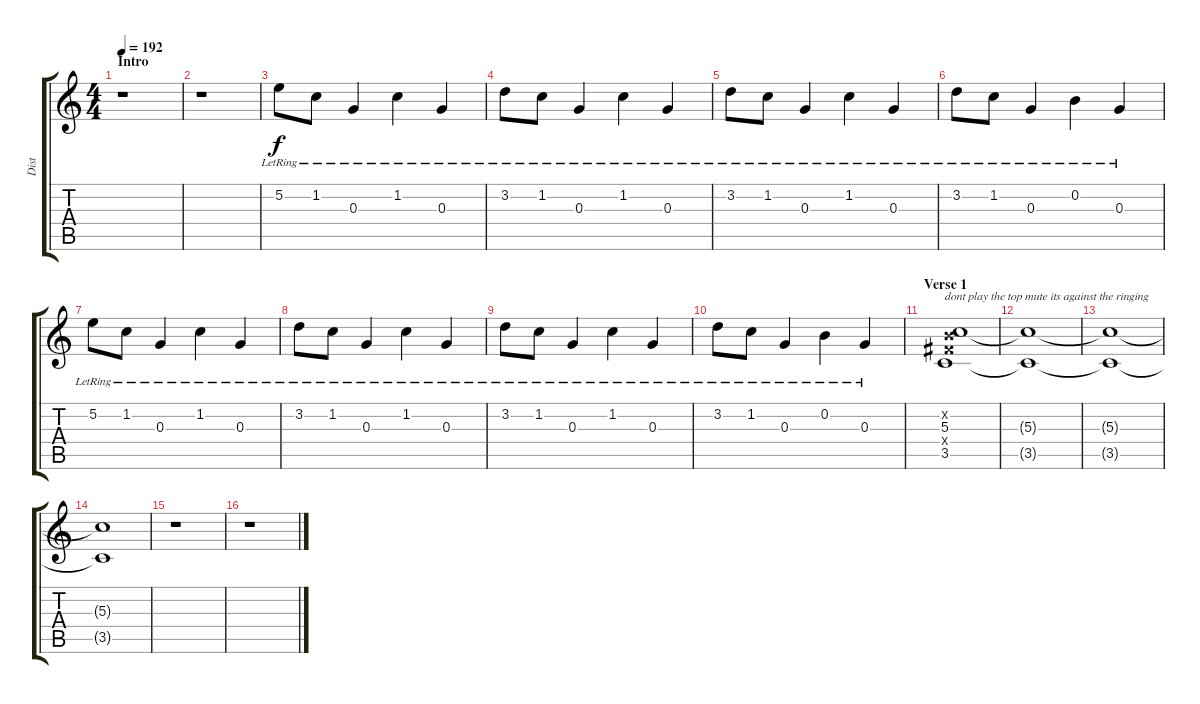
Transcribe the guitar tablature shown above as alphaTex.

\track ("Dist" "Dist") {instrument distortionguitar}
\staff {score tabs}
\tuning (E4 B3 G3 D3 A2 E2) {hide}
\ts (4 4)
\section ("" "Intro")
\tempo 192
\clef g2
\ks c
r.1{dy f instrument distortionguitar} |
r.1 |
5.2{lr}.8 1.2{lr}.8 0.3{lr}.4 1.2{lr}.4 0.3{lr}.4 |
3.2{lr}.8 1.2{lr}.8 0.3{lr}.4 1.2{lr}.4 0.3{lr}.4 |
3.2{lr}.8 1.2{lr}.8 0.3{lr}.4 1.2{lr}.4 0.3{lr}.4 |
3.2{lr}.8 1.2{lr}.8 0.3{lr}.4 0.2{lr}.4 0.3{lr}.4 |
5.2{lr}.8 1.2{lr}.8 0.3{lr}.4 1.2{lr}.4 0.3{lr}.4 |
3.2{lr}.8 1.2{lr}.8 0.3{lr}.4 1.2{lr}.4 0.3{lr}.4 |
3.2{lr}.8 1.2{lr}.8 0.3{lr}.4 1.2{lr}.4 0.3{lr}.4 |
3.2{lr}.8 1.2{lr}.8 0.3{lr}.4 0.2{lr}.4 0.3{lr}.4 |
\section ("" "Verse 1")
(0.2{x} 5.3 4.4{x} 3.5).1{txt "dont play the top mute its against the ringing"} |
(5.3{t} 3.5{t}).1{volume 0} |
(5.3{t} 3.5{t}).1 |
(5.3{t} 3.5{t}).1 |
r.1{volume 13 balance 0} |
r.1
